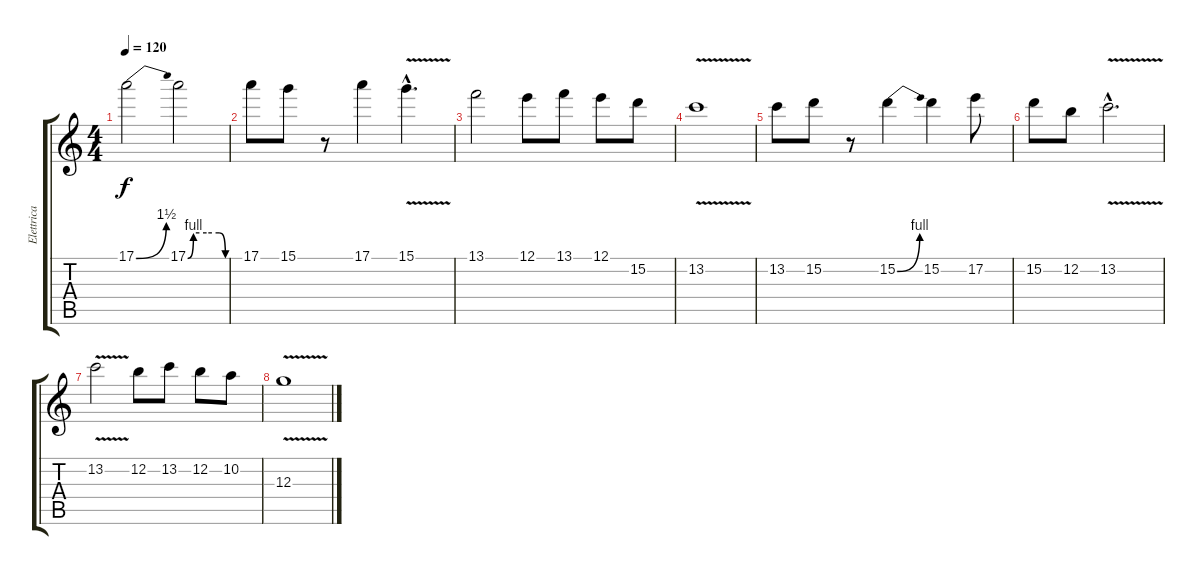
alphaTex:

\track ("Elettrica 1" "Elettrica ") {instrument overdrivenguitar}
\staff {score tabs}
\tuning (E4 B3 G3 D3 A2 E2) {hide}
\ts (4 4)
\tempo 120
\clef g2
\ks c
17.1{be (bend 0 0 60 6)}.2{dy f} 17.1{be (custom 0 0 9 4 30 4 50 4 60 0)}.2 |
17.1.8 15.1.8 r.8 17.1.4 15.1{v hac}.4{d} |
13.1.2 12.1.8 13.1.8 12.1.8 15.2.8 |
13.2{v}.1 |
13.2.8 15.2.8 r.8 15.2{be (bend 0 0 60 4)}.4 15.2.4 17.2.8 |
15.2.8 12.2.8 13.2{v hac}.2{d} |
13.2{v}.2 12.2.8 13.2.8 12.2.8 10.2.8 |
12.3{v}.1
